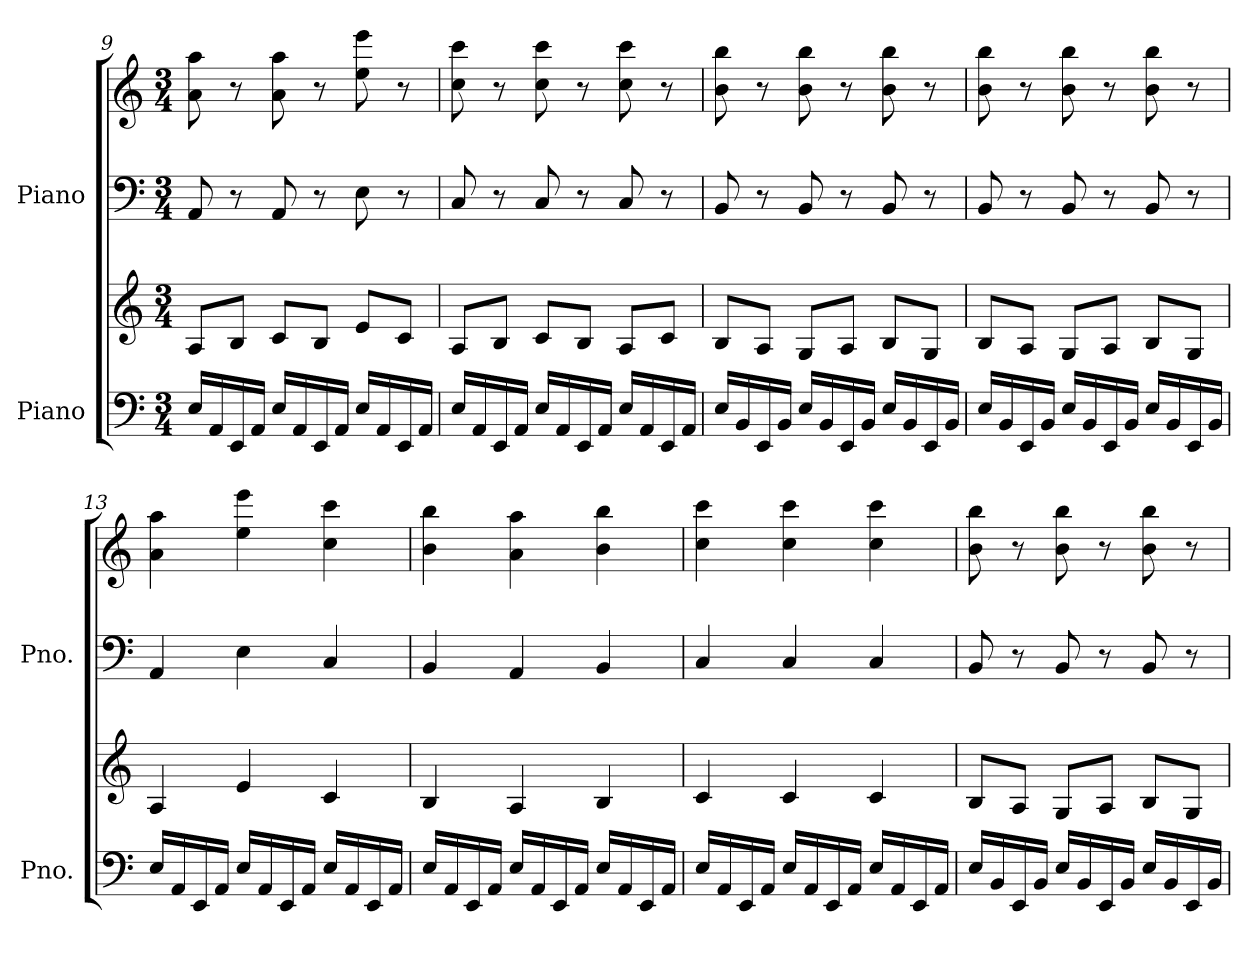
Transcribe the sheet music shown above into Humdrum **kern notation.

**kern	**kern	**kern	**kern
*part2	*part2	*part1	*part1
*staff4	*staff3	*staff2	*staff1
*I"Piano	*	*I"Piano	*
*I'Pno.	*	*I'Pno.	*
*clefF4	*clefG2	*clefF4	*clefG2
*k[]	*k[]	*k[]	*k[]
*M3/4	*M3/4	*M3/4	*M3/4
=9	=9	=9	=9
16E/LL	8A/L	8AA/	8a\ 8aa\
16AA/	.	.	.
16EE/	8B/J	8r	8r
16AA/JJ	.	.	.
16E/LL	8c/L	8AA/	8a\ 8aa\
16AA/	.	.	.
16EE/	8B/J	8r	8r
16AA/JJ	.	.	.
16E/LL	8e/L	8E\	8ee\ 8eee\
16AA/	.	.	.
16EE/	8c/J	8r	8r
16AA/JJ	.	.	.
!!LO:LB:g=z
=10	=10	=10	=10
16E/LL	8A/L	8C/	8cc\ 8ccc\
16AA/	.	.	.
16EE/	8B/J	8r	8r
16AA/JJ	.	.	.
16E/LL	8c/L	8C/	8cc\ 8ccc\
16AA/	.	.	.
16EE/	8B/J	8r	8r
16AA/JJ	.	.	.
16E/LL	8A/L	8C/	8cc\ 8ccc\
16AA/	.	.	.
16EE/	8c/J	8r	8r
16AA/JJ	.	.	.
=11	=11	=11	=11
16E/LL	8B/L	8BB/	8b\ 8bb\
16BB/	.	.	.
16EE/	8A/J	8r	8r
16BB/JJ	.	.	.
16E/LL	8G/L	8BB/	8b\ 8bb\
16BB/	.	.	.
16EE/	8A/J	8r	8r
16BB/JJ	.	.	.
16E/LL	8B/L	8BB/	8b\ 8bb\
16BB/	.	.	.
16EE/	8G/J	8r	8r
16BB/JJ	.	.	.
=12	=12	=12	=12
16E/LL	8B/L	8BB/	8b\ 8bb\
16BB/	.	.	.
16EE/	8A/J	8r	8r
16BB/JJ	.	.	.
16E/LL	8G/L	8BB/	8b\ 8bb\
16BB/	.	.	.
16EE/	8A/J	8r	8r
16BB/JJ	.	.	.
16E/LL	8B/L	8BB/	8b\ 8bb\
16BB/	.	.	.
16EE/	8G/J	8r	8r
16BB/JJ	.	.	.
!!LO:LB:g=z
=13	=13	=13	=13
16E/LL	4A/	4AA/	4a\ 4aa\
16AA/	.	.	.
16EE/	.	.	.
16AA/JJ	.	.	.
16E/LL	4e/	4E\	4ee\ 4eee\
16AA/	.	.	.
16EE/	.	.	.
16AA/JJ	.	.	.
16E/LL	4c/	4C/	4cc\ 4ccc\
16AA/	.	.	.
16EE/	.	.	.
16AA/JJ	.	.	.
=14	=14	=14	=14
16E/LL	4B/	4BB/	4b\ 4bb\
16AA/	.	.	.
16EE/	.	.	.
16AA/JJ	.	.	.
16E/LL	4A/	4AA/	4a\ 4aa\
16AA/	.	.	.
16EE/	.	.	.
16AA/JJ	.	.	.
16E/LL	4B/	4BB/	4b\ 4bb\
16AA/	.	.	.
16EE/	.	.	.
16AA/JJ	.	.	.
=15	=15	=15	=15
16E/LL	4c/	4C/	4cc\ 4ccc\
16AA/	.	.	.
16EE/	.	.	.
16AA/JJ	.	.	.
16E/LL	4c/	4C/	4cc\ 4ccc\
16AA/	.	.	.
16EE/	.	.	.
16AA/JJ	.	.	.
16E/LL	4c/	4C/	4cc\ 4ccc\
16AA/	.	.	.
16EE/	.	.	.
16AA/JJ	.	.	.
!!LO:PB:g=z
=16	=16	=16	=16
16E/LL	8B/L	8BB/	8b\ 8bb\
16BB/	.	.	.
16EE/	8A/J	8r	8r
16BB/JJ	.	.	.
16E/LL	8G/L	8BB/	8b\ 8bb\
16BB/	.	.	.
16EE/	8A/J	8r	8r
16BB/JJ	.	.	.
16E/LL	8B/L	8BB/	8b\ 8bb\
16BB/	.	.	.
16EE/	8G/J	8r	8r
16BB/JJ	.	.	.
=	=	=	=
*-	*-	*-	*-
